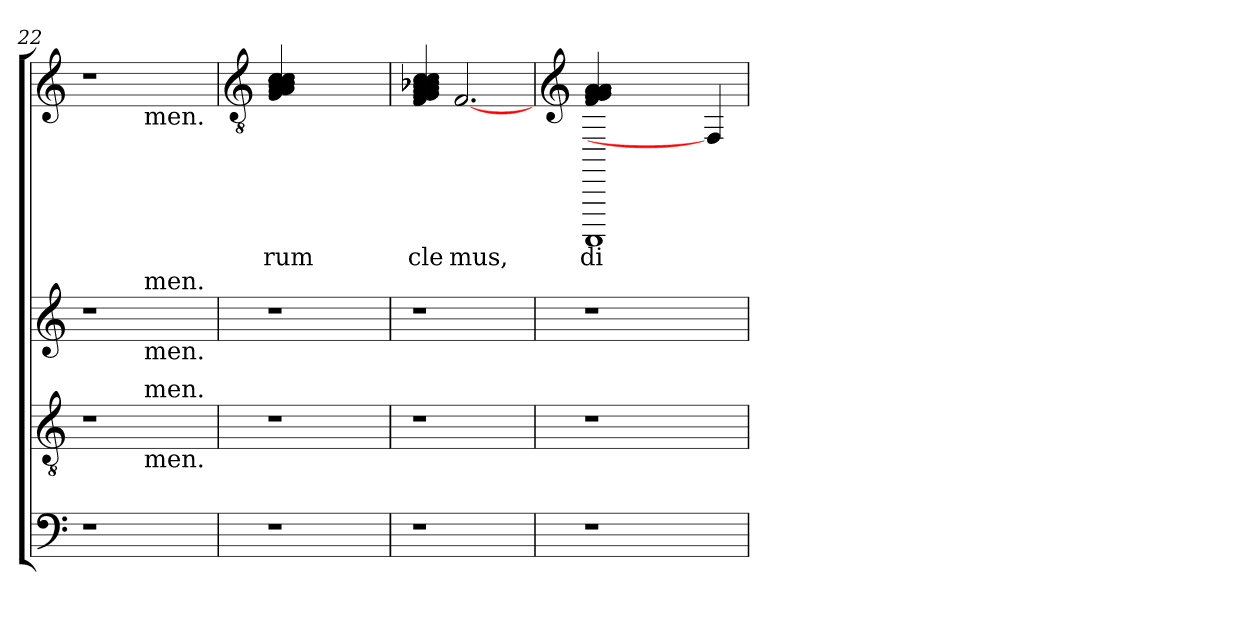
**kern	**kern	**kern	**kern	**text
*part4	*part3	*part2	*part1	*part1
*staff4	*staff3	*staff2	*staff1	*staff1
*clefF4	*clefGv2	*clefG2	*clefG2	*
*k[]	*k[]	*k[]	*k[]	*
*C:	*C:	*C:	*C:	*
=22	=22	=22	=22	=22
*	*^	*^	*^	*
1r	1r	4...ryy	1r	4...ryy	1r	4...ryy	.
!	!	!	!	!	!	!LO:TX:b:t=men.	!
!	!	!	!	!LO:TX:b:t=men.	!	!	!
!	!	!	!	!LO:TX:a:t=men.	!	!	!
!	!	!LO:TX:b:t=men.	!	!	!	!	!
!	!	!LO:TX:a:t=men.	!	!	!	!	!
.	.	2ryy	.	2ryy	.	2ryy	.
.	.	32ryy	.	32ryy	.	32ryy	.
*	*v	*v	*	*	*v	*v	*
*	*	*v	*v	*	*
!!LO:PB:g=z
=23	=23	=23	=23	=23
*	*	*	*clefGv2	*
*	*^	*^	*^	*
!	!	!	!	!	!	!	!LO:LY:b
*	*v	*v	*	*	*v	*v	*
*	*	*v	*v	*	*
1r	1r	1r	4G/ 4A/ 4A/ 4B/ 4B/ 4B/ 4c/ 4c/ 4c/ 4c/ 4c/	rum
.	.	.	2.ryy	.
!!LO:LB:g=z
=24	=24	=24	=24	=24
!	!	!	!	!LO:LY:b:rj
1r	1r	1r	4F/ 4G/ 4G/ 4A/ 4A/ 4B-X/ 4B-X/ 4c/ 4c/	cle
!	!	!	!	!LO:LY:b
.	.	.	[2.F	mus,
!!LO:LB:g=z
=25	=25	=25	=25	=25
*	*	*	*clefG2	*
!	!	!	!	!LO:LY:b
*	*	*	*^	*
!	!	!	!	!	!LO:LY:b:rj
1r	1r	1r	1AAAA	4f/ 4g/ 4g/ 4g/ 4g/ 4a/ 4a/ 4a/ 4a/ 4a/	di
.	.	.	.	1ryy	.
4ryy	4ryy	4ryy	4F]	.	.
*	*	*	*v	*v	*
=	=	=	=	=
*-	*-	*-	*-	*-
